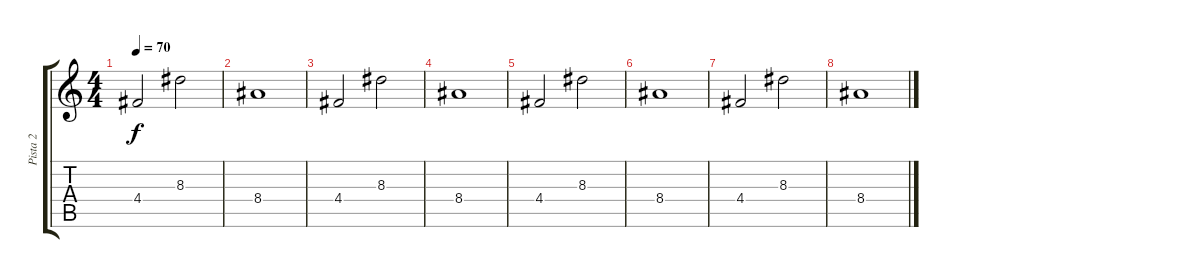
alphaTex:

\track ("Pista 2" "Pista 2") {instrument contrabass}
\staff {score tabs}
\tuning (E4 B3 G3 D3 A2 E2) {hide}
\ts (4 4)
\tempo 70
\clef g2
\ks c
4.4.2{dy f instrument contrabass} 8.3.2 |
8.4.1 |
4.4.2 8.3.2 |
8.4.1 |
4.4.2 8.3.2 |
8.4.1 |
4.4.2 8.3.2 |
8.4.1
